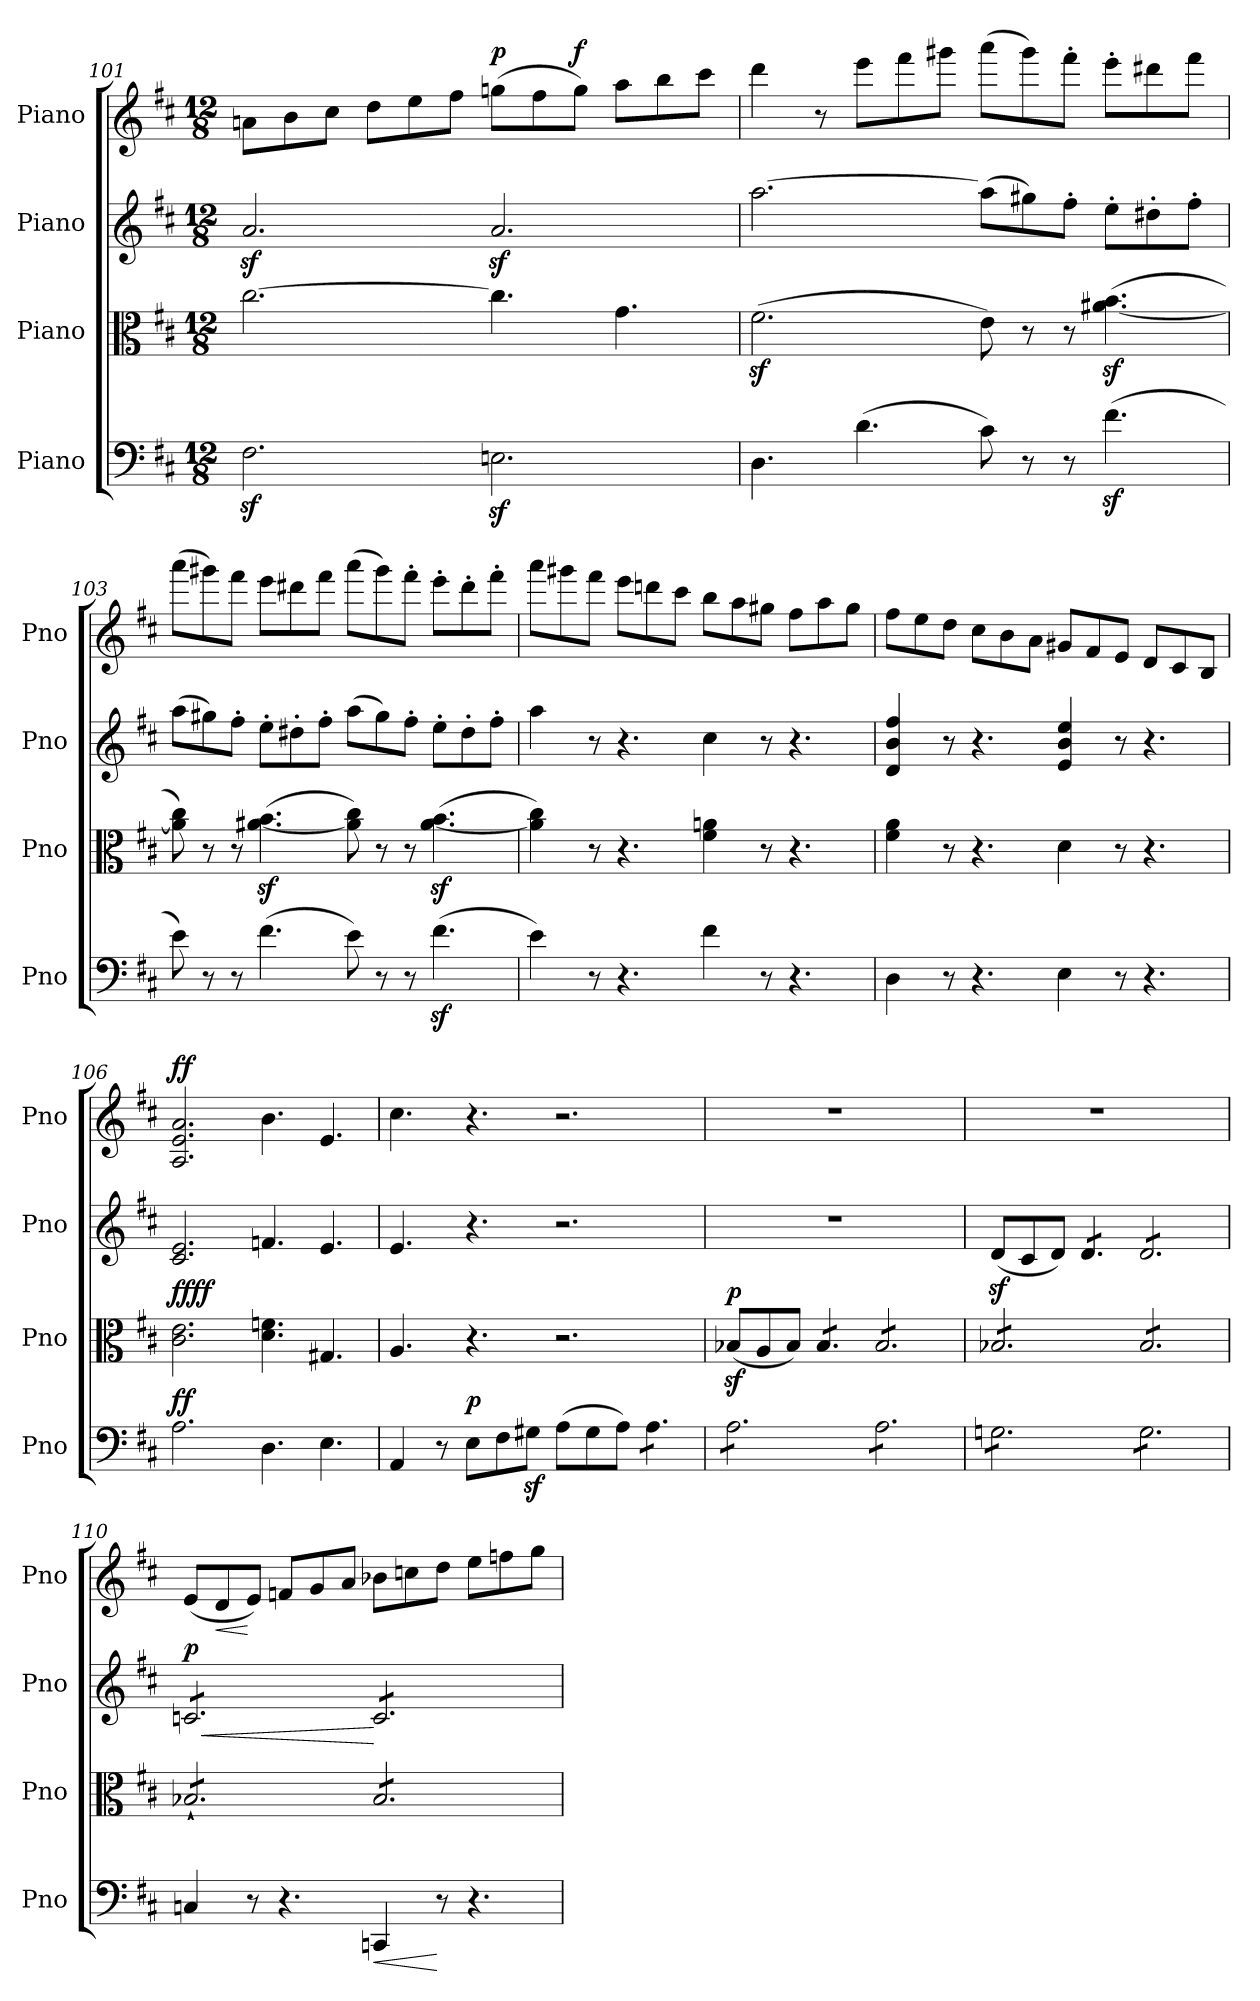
**kern	**dynam	**kern	**dynam	**kern	**dynam	**kern	**dynam
*part4	*part4	*part3	*part3	*part2	*part2	*part1	*part1
*staff4	*staff4	*staff3	*staff3	*staff2	*staff2	*staff1	*staff1
*I"Piano	*	*I"Piano	*	*I"Piano	*	*I"Piano	*
*I'Pno	*	*I'Pno	*	*I'Pno	*	*I'Pno	*
*clefF4	*	*clefC3	*	*clefG2	*	*clefG2	*
*k[f#c#]	*	*k[f#c#]	*	*k[f#c#]	*	*k[f#c#]	*
*M12/8	*	*M12/8	*	*M12/8	*	*M12/8	*
=101	=101	=101	=101	=101	=101	=101	=101
2.F#z>\	.	[2.cc#\	.	2.az>/	.	8an\L	.
.	.	.	.	.	.	8b\	.
.	.	.	.	.	.	8cc#\J	.
.	.	.	.	.	.	8dd\L	.
.	.	.	.	.	.	8ee\	.
.	.	.	.	.	.	8ff#\J	.
!	!	!	!	!	!	!	!LO:DY:a
2.Enz>\	.	4.cc#\]	.	2.az>/	.	(8ggn\L	p
.	.	.	.	.	.	8ff#\	.
!	!	!	!	!	!	!	!LO:DY:a
.	.	.	.	.	.	8gg\J)	f
.	.	4.g\	.	.	.	8aa\L	.
.	.	.	.	.	.	8bb\	.
.	.	.	.	.	.	8ccc#\J	.
=102	=102	=102	=102	=102	=102	=102	=102
4.D\	.	(2.f#z>\	.	[2.aa\	.	4ddd\	.
.	.	.	.	.	.	8r	.
(4.d\	.	.	.	.	.	8eee\L	.
.	.	.	.	.	.	8fff#\	.
.	.	.	.	.	.	8ggg#X\J	.
8c#\)	.	8e\)	.	(8aa\L]	.	(8aaa\L	.
8r	.	8r	.	8gg#X\)	.	8ggg#\)	.
8r	.	8r	.	8ff#'\J	.	8fff#'\J	.
(4.f#z>\	.	(>[4.a#X\z> 4.b\z>	.	8ee'\L	.	8eee'\L	.
.	.	.	.	8dd#X'\	.	8ddd#X\	.
.	.	.	.	8ff#'\J	.	8fff#\J	.
=103	=103	=103	=103	=103	=103	=103	=103
8e\)	.	8a#\] 8cc#\)	.	(8aa\L	.	(8aaa\L	.
8r	.	8r	.	8gg#X\)	.	8ggg#X\)	.
8r	.	8r	.	8ff#'\J	.	8fff#\J	.
(4.f#\	.	(>[4.a#X\z> 4.b\z>	.	8ee'\L	.	8eee\L	.
.	.	.	.	8dd#X'\	.	8ddd#X\	.
.	.	.	.	8ff#'\J	.	8fff#\J	.
8e\)	.	8a#\] 8cc#\)	.	(8aa\L	.	(8aaa\L	.
8r	.	8r	.	8gg#\)	.	8ggg#\)	.
8r	.	8r	.	8ff#'\J	.	8fff#'\J	.
(4.f#z>\	.	(>[4.a#\z> 4.b\z>	.	8ee'\L	.	8eee'\L	.
.	.	.	.	8dd#'\	.	8ddd#'\	.
.	.	.	.	8ff#'\J	.	8fff#'\J	.
!!LO:LB:g=z
=104	=104	=104	=104	=104	=104	=104	=104
4e\)	.	4a#\] 4cc#\)	.	4aa\	.	8aaa\L	.
.	.	.	.	.	.	8ggg#X\	.
8r	.	8r	.	8r	.	8fff#\J	.
4.r	.	4.r	.	4.r	.	8eee\L	.
.	.	.	.	.	.	8dddn\	.
.	.	.	.	.	.	8ccc#\J	.
4f#\	.	4f#\ 4an\	.	4cc#\	.	8bb\L	.
.	.	.	.	.	.	8aa\	.
8r	.	8r	.	8r	.	8gg#X\J	.
4.r	.	4.r	.	4.r	.	8ff#\L	.
.	.	.	.	.	.	8aa\	.
.	.	.	.	.	.	8gg#\J	.
=105	=105	=105	=105	=105	=105	=105	=105
4D\	.	4f#\ 4a\	.	4d/ 4b/ 4ff#/	.	8ff#\L	.
.	.	.	.	.	.	8ee\	.
8r	.	8r	.	8r	.	8dd\J	.
4.r	.	4.r	.	4.r	.	8cc#\L	.
.	.	.	.	.	.	8b\	.
.	.	.	.	.	.	8a\J	.
4E\	.	4d\	.	4e/ 4b/ 4ee/	.	8g#X/L	.
.	.	.	.	.	.	8f#/	.
8r	.	8r	.	8r	.	8e/J	.
4.r	.	4.r	.	4.r	.	8d/L	.
.	.	.	.	.	.	8c#/	.
.	.	.	.	.	.	8B/J	.
=106	=106	=106	=106	=106	=106	=106	=106
!	!LO:DY:a	!	!LO:DY:a	!	!	!	!
!	!	!	!LO:DY:n=1:a	!	!	!	!LO:DY:a
2.A\	ff	2.c#\ 2.e\	ff ff	2.c#/ 2.e/	.	2.A/ 2.e/ 2.a/	ff
4.D\	.	4.d\ 4.fn\	.	4.fn/	.	4.b\	.
4.E\	.	4.G#X/	.	4.e/	.	4.e/	.
=107	=107	=107	=107	=107	=107	=107	=107
4AA/	.	4.A/	.	4.e/	.	4.cc#\	.
8r	.	.	.	.	.	.	.
!	!LO:DY:a	!	!	!	!	!	!
8E\L	p	4.r	.	4.r	.	4.r	.
8F#\	.	.	.	.	.	.	.
8G#Xz>\J	.	.	.	.	.	.	.
(8A\L	.	2.r	.	2.r	.	2.r	.
8G#\	.	.	.	.	.	.	.
8A\J)	.	.	.	.	.	.	.
*tremolo	*	*	*	*	*	*	*
8A\L	.	.	.	.	.	.	.
8A\	.	.	.	.	.	.	.
8A\J	.	.	.	.	.	.	.
=108	=108	=108	=108	=108	=108	=108	=108
!	!	!	!LO:DY:a	!	!	!	!
8A\L	.	(8B-Xz>/L	p	1.r	.	1.r	.
8A\	.	8A/	.	.	.	.	.
8A\	.	8B-/J)	.	.	.	.	.
*	*	*tremolo	*	*	*	*	*
8A\	.	8B-/L	.	.	.	.	.
8A\	.	8B-/	.	.	.	.	.
8A\J	.	8B-/J	.	.	.	.	.
8A\L	.	8B-/L	.	.	.	.	.
8A\	.	8B-/	.	.	.	.	.
8A\	.	8B-/	.	.	.	.	.
8A\	.	8B-/	.	.	.	.	.
8A\	.	8B-/	.	.	.	.	.
8A\J	.	8B-/J	.	.	.	.	.
=109	=109	=109	=109	=109	=109	=109	=109
8Gn\L	.	8B-X/L	.	(8dz>/L	.	1.r	.
8Gn\	.	8B-X/	.	8c#/	.	.	.
8Gn\	.	8B-X/	.	8d/J)	.	.	.
*	*	*	*	*tremolo	*	*	*
8Gn\	.	8B-X/	.	8d/L	.	.	.
8Gn\	.	8B-X/	.	8d/	.	.	.
8Gn\J	.	8B-X/J	.	8d/J	.	.	.
8G\L	.	8B-/L	.	8d/L	.	.	.
8G\	.	8B-/	.	8d/	.	.	.
8G\	.	8B-/	.	8d/	.	.	.
8G\	.	8B-/	.	8d/	.	.	.
8G\	.	8B-/	.	8d/	.	.	.
8G\J	.	8B-/J	.	8d/J	.	.	.
*Xtremolo	*	*	*	*	*	*	*
=110	=110	=110	=110	=110	=110	=110	=110
!	!	!	!	!	!LO:HP:b	!	!
!	!	!	!	!	!LO:DY:n=1:a	!	!
4Cn/	.	8B-X`/L	.	8cn/L	< p	(8e/L	.
!	!	!	!	!	!	!	!LO:HP:b
.	.	8B-X`/	.	8cn/	.	8d/	<
8r	.	8B-X`/	.	8cn/	.	8e/J)	[
4.r	.	8B-X`/	.	8cn/	.	8fn/L	.
.	.	8B-X`/	.	8cn/	.	8g/	.
.	.	8B-X`/J	.	8cn/J	.	8a/J	.
!	!LO:HP:b	!	!	!	!	!	!
4CCn/	<	8B-/L	.	8c/L	[	8b-X\L	.
.	.	8B-/	.	8c/	.	8ccn\	.
8r	[	8B-/	.	8c/	.	8dd\J	.
4.r	.	8B-/	.	8c/	.	8ee\L	.
.	.	8B-/	.	8c/	.	8ffn\	.
.	.	8B-/J	.	8c/J	.	8gg\J	.
*	*	*	*	*Xtremolo	*	*	*
*	*	*Xtremolo	*	*	*	*	*
=	=	=	=	=	=	=	=
*-	*-	*-	*-	*-	*-	*-	*-
